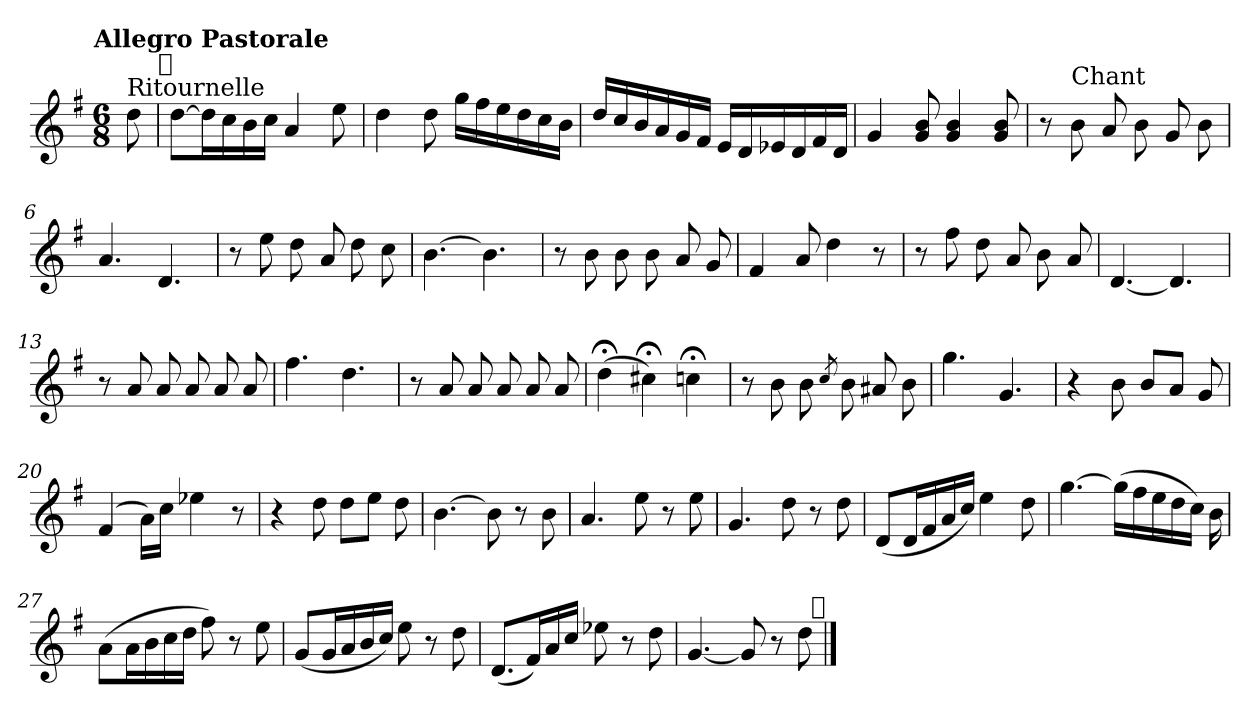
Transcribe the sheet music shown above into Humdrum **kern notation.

**kern
*part1
*staff1
*clefG2
*k[f#]
*G:
!!LO:TX:omd:t=Allegro Pastorale
*M6/8
*MM132
=
!LO:TX:a:t=Ritournelle
8dd\
!LO:TX:a:t=𝄋
=1
[8dd\L
16dd\L]
16cc\
16b\
16cc\JJ
4a/
8ee\
=2
4dd\
8dd\
16gg\LL
16ff#\
16ee\
16dd\
16cc\
16b\JJ
=3
16dd/LL
16cc/
16b/
16a/
16g/
16f#/JJ
16e/LL
16d/
16e-X/
16d/
16f#/
16d/JJ
=4
4g/
8g/ 8b/
4g/ 4b/
8g/ 8b/
!!LO:LB:g=z
=5
8r
!LO:TX:a:t=Chant
8b\
8a/
8b\
8g/
8b\
=6
4.a/
4.d/
=7
8r
8ee\
8dd\
8a/
8dd\
8cc\
=8
[4.b\
4.b\]
=9
8r
8b\
8b\
8b\
8a/
8g/
=10
4f#/
8a/
4dd\
8r
=11
8r
8ff#\
8dd\
8a/
8b\
8a/
!!LO:LB:g=z
=12
[4.d/
4.d/]
=13
8r
8a/
8a/
8a/
8a/
8a/
=14
4.ff#\
4.dd\
=15
8r
8a/
8a/
8a/
8a/
8a/
=16
(>4dd;<\
4cc#X;<\)
4ccn;<\
=17
8r
8b\
8b\
8qcc/
8b\
8a#X/
8b\
=18
4.gg\
4.g/
!!LO:LB:g=z
=19
4r
8b\
8b/L
8a/J
8g/
=20
(>4f#/
16a\LL)
16cc\JJ
4ee-X\
8r
=21
4r
8dd\
8dd\L
8ee\J
8dd\
=22
[4.b\
8b\]
8r
8b\
=23
4.a/
8ee\
8r
8ee\
=24
4.g/
8dd\
8r
8dd\
=25
(<8d/L
16d/L
16f#/
16a/
16cc/JJ)
4ee\
8dd\
!!LO:LB:g=z
=26
[4.gg\
(>16gg\LL]
16ff#\
16ee\
16dd\
16cc\JJ)
16b\
=27
(>8a\L
16a\L
16b\
16cc\
16dd\JJ
8ff#\)
8r
8ee\
=28
(<8g/L
16g/L
16a/
16b/
16cc/JJ)
8ee\
8r
8dd\
=29
(<8.d/L
16f#/L)
16a/
16cc/JJ
8ee-X\
8r
8dd\
=30
[4.g/
8g/]
8r
8dd\
!LO:TX:a:t=𝄋
==
*-
